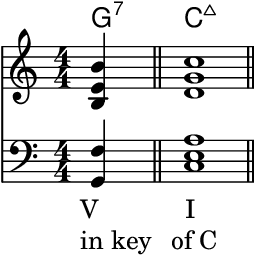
\version "2.24.4"
\language "english"
#(ly:set-option 'crop #t)
\include "include/alt.ly"
\score {
  \midi {
    \tempo 4=100
  }
  \layout {
    \context {
      \Score
      \omit BarNumber
    }
    \context {
      \Lyrics
      \consists Bar_engraver
      \consists Separating_line_group_engraver
      \hide BarLine
      \override Lyrics.LyricSpace.self-alignment-X = #LEFT

    }
    indent = 0\mm
  }
  {
    <<
    \chords {
      \set noChordSymbol = ""
      \set minorChordModifier = \markup { "-" }
      \set midiMaximumVolume = #0 % prevent named chords sounding
      g4:7 | c1:maj7
    }
    \new Staff {
      \key c \major
      \numericTimeSignature
      \time 4/4
      \clef treble {
        \relative {
          \skip \f % spacer to set voice volume
          \partial 4
          <b e b'>4 \bar "||"
          <d g c>1
          \bar "||"
        }
      }
    }
    \new Staff {
      \clef bass {
        \relative {
          \skip \f % spacer to set voice volume
          \partial 4
          <g, f'>4 \bar "||"
          <c e a>1
          \bar "||"
        }
      }
      \addlyrics {
        \markup \left-column {
          "     V"
          "     in key"
        }
        \markup \left-column { "  I" "of C"}
      }
    }
    >>
  }
}
